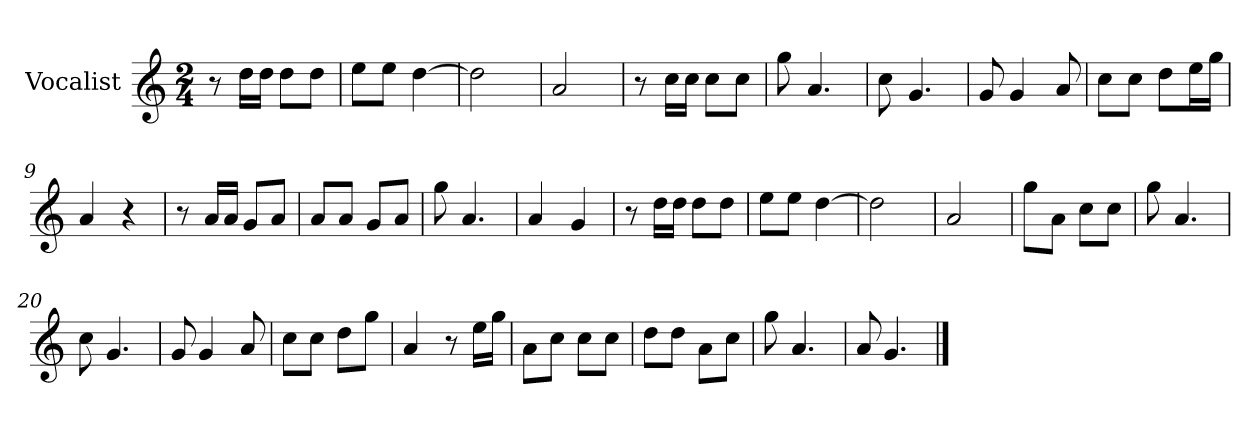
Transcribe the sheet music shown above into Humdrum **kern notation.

**kern
*part1
*staff1
*I"Vocalist
*k[]
*C:
*M2/4
=
8r
16ddLL
16ddJJ
8ddL
8ddJ
=1
8eeL
8eeJ
[4dd
=2
2dd]
=3
2a
=4
8r
16ccLL
16ccJJ
8ccL
8ccJ
=5
8gg
4.a
=6
8cc
4.g
=7
8g
4g
8a
=8
8ccL
8ccJ
8ddL
16eeL
16ggJJ
=9
4a
4r
=10
8r
16aLL
16aJJ
8gL
8aJ
=11
8aL
8aJ
8gL
8aJ
=12
8gg
4.a
=13
4a
4g
=14
8r
16ddLL
16ddJJ
8ddL
8ddJ
=15
8eeL
8eeJ
[4dd
=16
2dd]
=17
2a
=18
8ggL
8aJ
8ccL
8ccJ
=19
8gg
4.a
=20
8cc
4.g
=21
8g
4g
8a
=22
8ccL
8ccJ
8ddL
8ggJ
=23
4a
8r
16eeLL
16ggJJ
=24
8aL
8ccJ
8ccL
8ccJ
=25
8ddL
8ddJ
8aL
8ccJ
=26
8gg
4.a
=27
8a
4.g
==
*-
